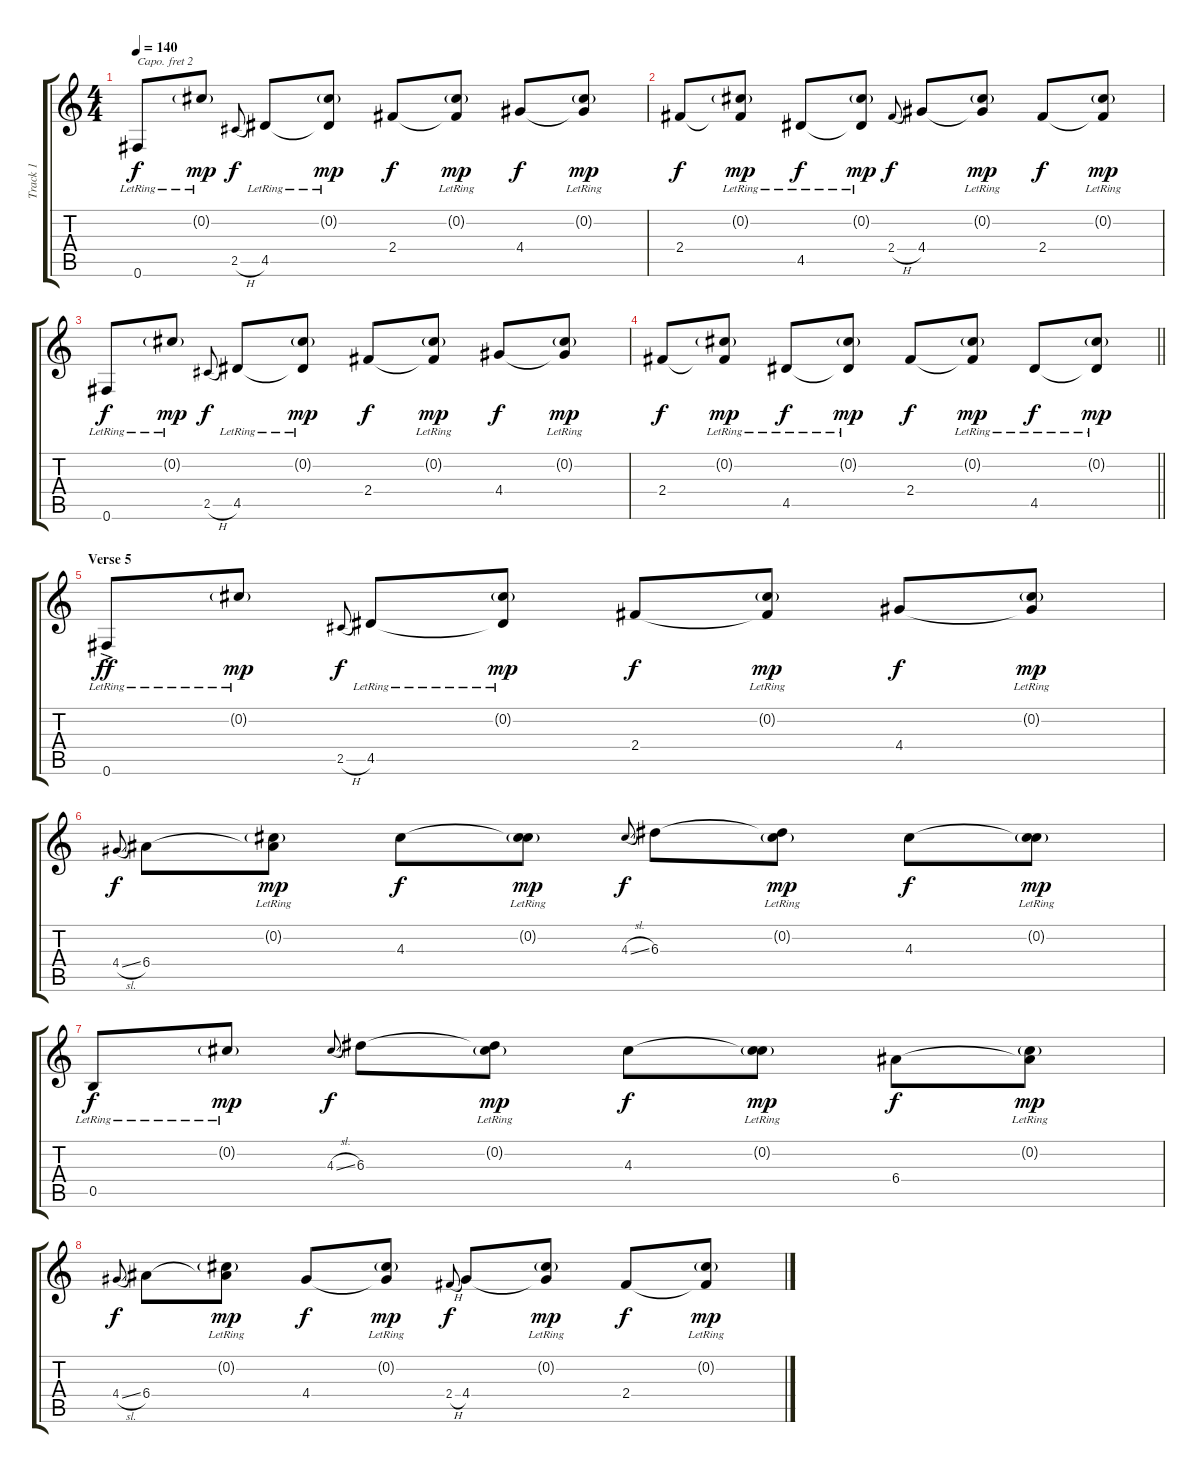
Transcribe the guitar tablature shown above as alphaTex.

\track ("Track 1" "Track 1") {instrument acousticguitarsteel}
\staff {score tabs}
\capo 2
\tuning (E4 B3 G3 D3 A2 E2) {hide}
\ts (4 4)
\tempo 140
\clef g2
\ks c
0.6{lr}.8{dy f} 0.2{g lr}.8{dy mp} 2.5{h}.8{gr onbeat dy f} 4.5{lr}.8 (0.2{g lr} 4.5{t}).8{dy mp} 2.4.8{dy f} (0.2{g lr} 2.4{t}).8{dy mp} 4.4.8{dy f} (0.2{g lr} 4.4{t}).8{dy mp} |
2.4.8{dy f} (0.2{g lr} 2.4{t}).8{dy mp} 4.5{lr}.8{dy f} (0.2{g lr} 4.5{t}).8{dy mp} 2.4{h}.8{gr onbeat dy f} 4.4.8 (0.2{g lr} 4.4{t}).8{dy mp} 2.4.8{dy f} (0.2{g lr} 2.4{t}).8{dy mp} |
0.6{lr}.8{dy f} 0.2{g lr}.8{dy mp} 2.5{h}.8{gr onbeat dy f} 4.5{lr}.8 (0.2{g lr} 4.5{t}).8{dy mp} 2.4.8{dy f} (0.2{g lr} 2.4{t}).8{dy mp} 4.4.8{dy f} (0.2{g lr} 4.4{t}).8{dy mp} |
\barLineRight lightlight
2.4.8{dy f} (0.2{g lr} 2.4{t}).8{dy mp} 4.5{lr}.8{dy f} (0.2{g lr} 4.5{t}).8{dy mp} 2.4.8{dy f} (0.2{g lr} 2.4{t}).8{dy mp} 4.5{lr}.8{dy f} (0.2{g lr} 4.5{t}).8{dy mp} |
\section ("" "Verse 5")
0.6{ac lr}.8{dy ff} 0.2{g lr}.8{dy mp} 2.5{h}.8{gr onbeat dy f} 4.5{lr}.8 (0.2{g lr} 4.5{t}).8{dy mp} 2.4.8{dy f} (0.2{g lr} 2.4{t}).8{dy mp} 4.4.8{dy f} (0.2{g lr} 4.4{t}).8{dy mp} |
4.4{sl}.8{gr onbeat dy f} 6.4.8 (0.2{g lr} 6.4{t}).8{dy mp} 4.3.8{dy f} (0.2{g lr} 4.3{t}).8{dy mp} 4.3{sl}.8{gr onbeat dy f} 6.3.8 (0.2{g lr} 6.3{t}).8{dy mp} 4.3.8{dy f} (0.2{g lr} 4.3{t}).8{dy mp} |
0.5{lr}.8{dy f} 0.2{g lr}.8{dy mp} 4.3{sl}.8{gr onbeat dy f} 6.3.8 (0.2{g lr} 6.3{t}).8{dy mp} 4.3.8{dy f} (0.2{g lr} 4.3{t}).8{dy mp} 6.4.8{dy f} (0.2{g lr} 6.4{t}).8{dy mp} |
4.4{sl}.8{gr onbeat dy f} 6.4.8 (0.2{g lr} 6.4{t}).8{dy mp} 4.4.8{dy f} (0.2{g lr} 4.4{t}).8{dy mp} 2.4{h}.8{gr onbeat dy f} 4.4.8 (0.2{g lr} 4.4{t}).8{dy mp} 2.4.8{dy f} (0.2{g lr} 2.4{t}).8{dy mp}
